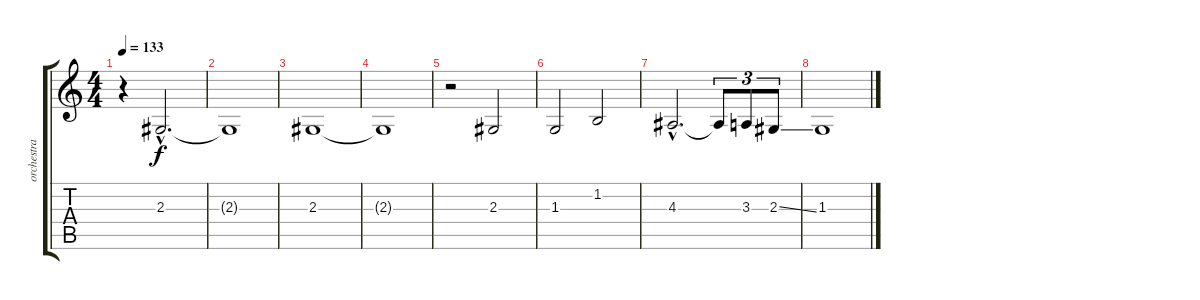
\track ("orchestra" "orchestra") {instrument stringensemble1}
\staff {score tabs}
\tuning (Eb4 Bb3 Gb3 Db3 Ab2 Eb2) {hide}
\ts (4 4)
\tempo 133
\clef g2
\ks c
r.4{dy f} 2.3{hac}.2{d} |
2.3{t}.1 |
2.3.1 |
2.3{t}.1 |
r.2 2.3.2 |
1.3.2 1.2.2 |
4.3{hac}.2{d} 4.3{t}.8{tu (3 2)} 3.3.8{tu (3 2)} 2.3{ss}.8{tu (3 2)} |
1.3.1
